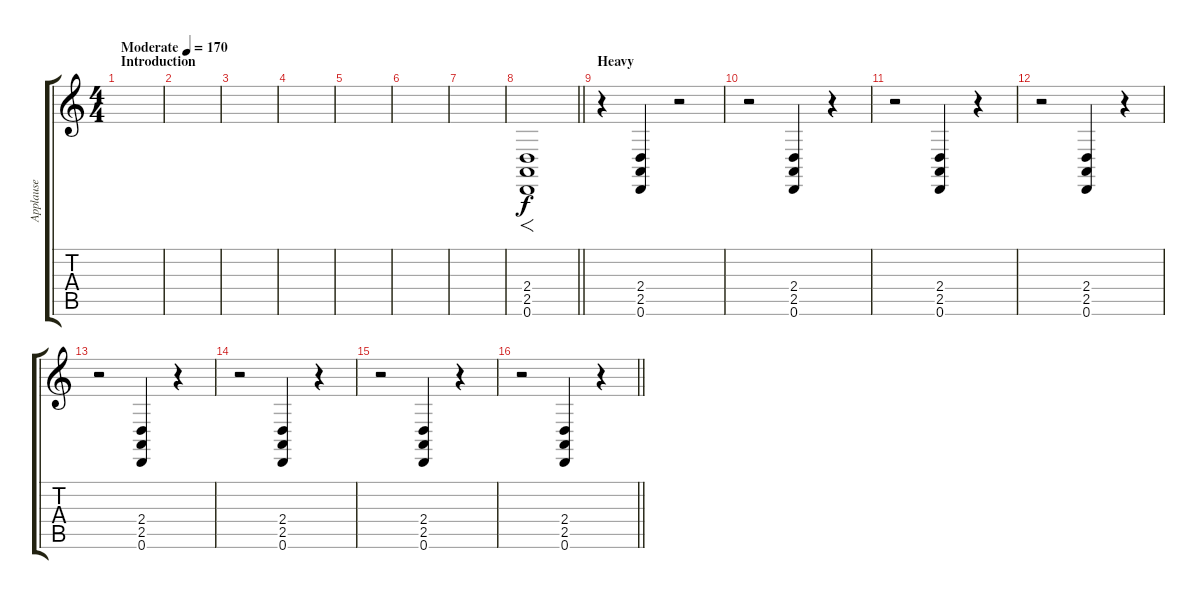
\track ("Applause" "Applause") {instrument applause}
\staff {score tabs}
\tuning (D4 A3 F3 C3 G2 D2) {hide}
\ts (4 4)
\section ("" "Introduction")
\tempo (170 "Moderate")
\clef g2
\ks c
|
|
|
|
|
|
|
\barLineRight lightlight
(2.4 2.5 0.6).1{f} |
\section ("" "Heavy")
r.4 (2.4 2.5 0.6).4 r.2 |
r.2 (2.4 2.5 0.6).4 r.4 |
r.2 (2.4 2.5 0.6).4 r.4 |
r.2 (2.4 2.5 0.6).4 r.4 |
r.2 (2.4 2.5 0.6).4 r.4 |
r.2 (2.4 2.5 0.6).4 r.4 |
r.2 (2.4 2.5 0.6).4 r.4 |
\barLineRight lightlight
r.2 (2.4 2.5 0.6).4 r.4
